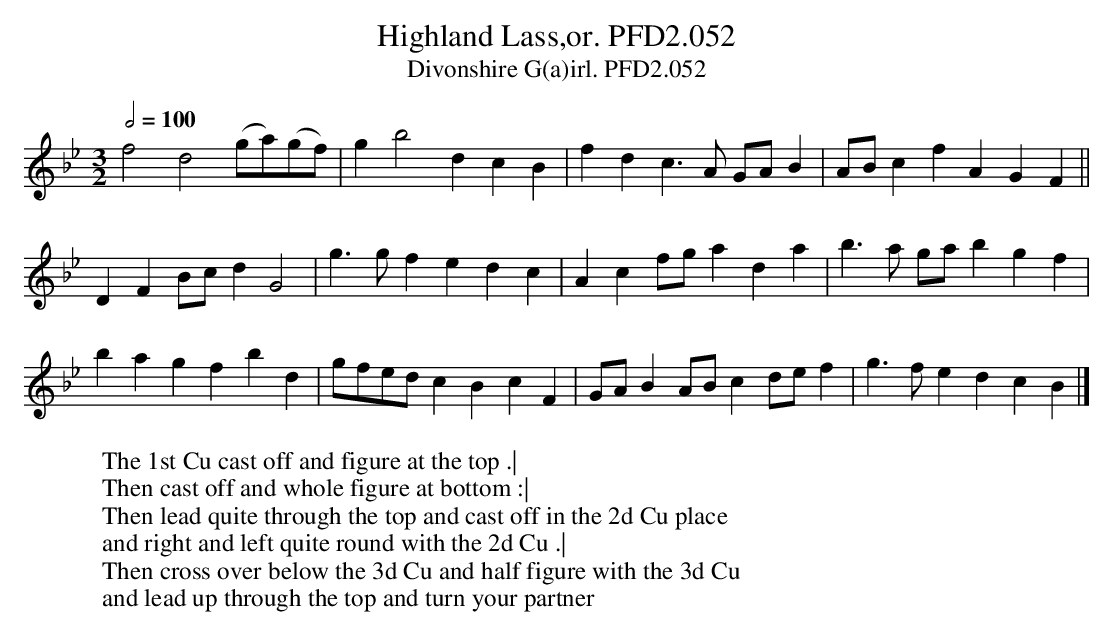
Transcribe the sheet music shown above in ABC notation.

X:1
T:Highland Lass,or. PFD2.052
T:Divonshire G(a)irl. PFD2.052
M:3/2
L:1/4
Q:1/2=100
W:The 1st Cu cast off and figure at the top .|
W:Then cast off and whole figure at bottom :|
W:Then lead quite through the top and cast off in the 2d Cu place
W:and right and left quite round with the 2d Cu .|
W:Then cross over below the 3d Cu and half figure with the 3d Cu
W:and lead up through the top and turn your partner
K:Bb
f2 d2 (g/a/)(g/f/)|gb2d cB|fd c>A G/A/B|A/B/c fA GF||
DF B/c/d G2|g>g fe dc|Ac f/g/a da|b>a g/a/b gf|
ba gf bd|g/f/e/d/ cB cF|G/A/B A/B/c d/e/f|g>f ed cB|]
